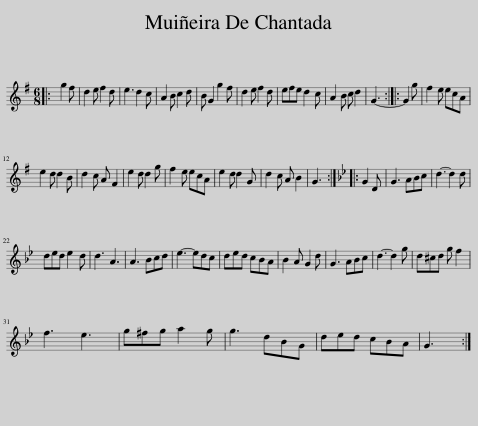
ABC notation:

X:1
L:1/8
M:6/8
I:linebreak $
K:G
V:1 treble
V:1
|: g2 f | d2 e f2 d | e3 d2 c | A2 B c2 d | B G2 g2 f | %5
 d2 e f2 d | efe d2 c | A2 B c d2 | G3- :: G2 g | %10
 f2 e ecA |$ e2 d d2 B | d2 c A F2 | e2 d d2 g | f2 e ecA | %15
 e2 d d2 G | d2 c A B2 | G3 ::[K:Gmin] G2 D | G3 ABc | %20
 d3- d2 d |$ ded e2 d | d3 A3 | A3 Bcd | e3- edc | %25
 ded cBA | B2 A G2 d | G3 ABc | d3- d2 g | d^cd g f2 |$ %30
 f3 e3 | g^fg a2 g | g3 dBG | ded cBA | G3 :| %35
